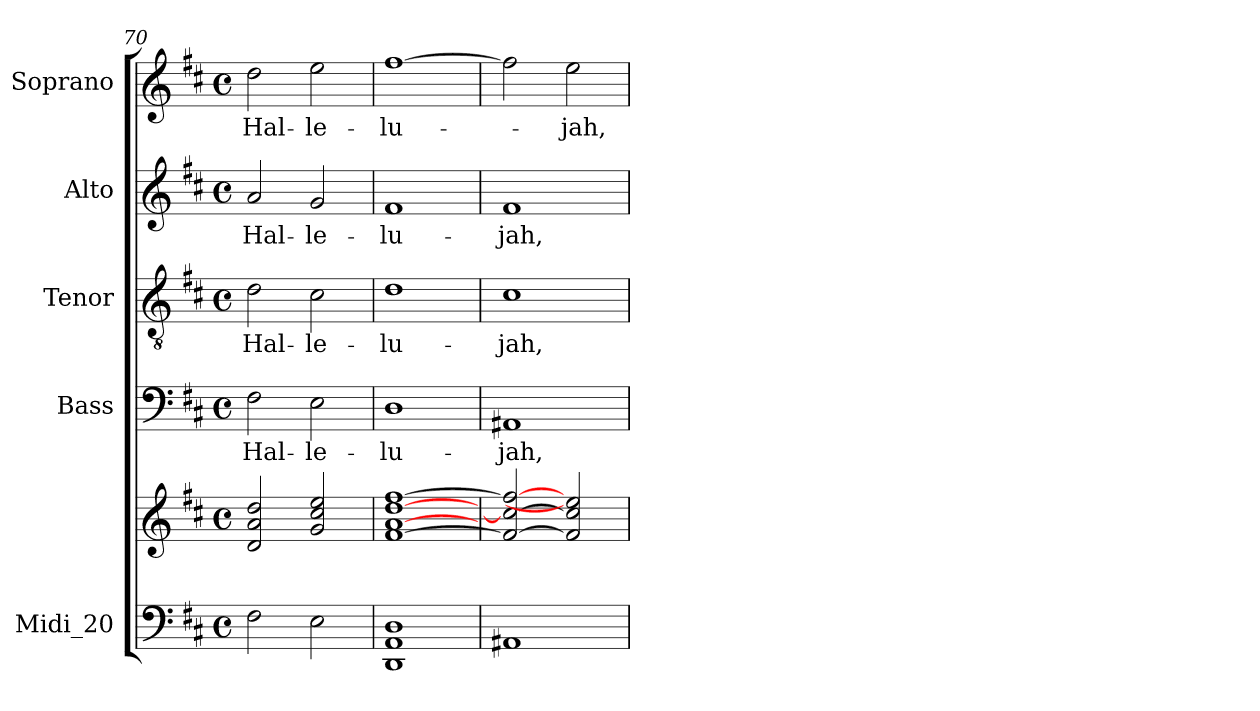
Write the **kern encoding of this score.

**kern	**kern	**kern	**text	**kern	**text	**kern	**text	**kern	**text
*part5	*part5	*part4	*part4	*part3	*part3	*part2	*part2	*part1	*part1
*staff6	*staff5	*staff4	*staff4	*staff3	*staff3	*staff2	*staff2	*staff1	*staff1
*I"Midi_20	*	*I"Bass	*	*I"Tenor	*	*I"Alto	*	*I"Soprano	*
*	*	*I'B	*	*I'T	*	*I'A	*	*I'S	*
*clefF4	*clefG2	*clefF4	*	*clefGv2	*	*clefG2	*	*clefG2	*
*k[f#c#]	*k[f#c#]	*k[f#c#]	*	*k[f#c#]	*	*k[f#c#]	*	*k[f#c#]	*
*D:	*D:	*D:	*	*D:	*	*D:	*	*D:	*
*M4/4	*M4/4	*M4/4	*	*M4/4	*	*M4/4	*	*M4/4	*
*met(c)	*met(c)	*met(c)	*	*met(c)	*	*met(c)	*	*met(c)	*
=70	=70	=70	=70	=70	=70	=70	=70	=70	=70
*	*^	*	*	*	*	*	*	*	*
!	!	!	!	!LO:LY:b	!	!LO:LY:b	!	!LO:LY:b	!	!LO:LY:b
2F#	2d 2a 2dd	1ryy	2F#	Hal-	2d	Hal-	2a	Hal-	2dd	Hal-
!	!	!	!	!LO:LY:b	!	!LO:LY:b	!	!LO:LY:b	!	!LO:LY:b
2E	2g 2cc# 2ee	.	2E	-le-	2c#	-le-	2g	-le-	2ee	-le-
=71	=71	=71	=71	=71	=71	=71	=71	=71	=71	=71
!	!	!	!	!LO:LY:b	!	!LO:LY:b	!	!LO:LY:b	!	!LO:LY:b
1DD 1AA 1D	[1f# [1a [1dd [1ff#	1ryy	1D	-lu-	1d	-lu-	1f#	-lu-	[1ff#	-lu-
=72	=72	=72	=72	=72	=72	=72	=72	=72	=72	=72
!	!	!	!	!LO:LY:b	!	!LO:LY:b	!	!LO:LY:b	!	!
1AA#X	2f#_ 2cc#_ 2ff#_	1ryy	1AA#X	-jah,	1c#	-jah,	1f#	-jah,	2ff#]	.
!	!	!	!	!	!	!	!	!	!	!LO:LY:b
.	2f#] 2cc#] 2ee]	.	.	.	.	.	.	.	2ee	jah,
*	*v	*v	*	*	*	*	*	*	*	*
=	=	=	=	=	=	=	=	=	=
*-	*-	*-	*-	*-	*-	*-	*-	*-	*-
